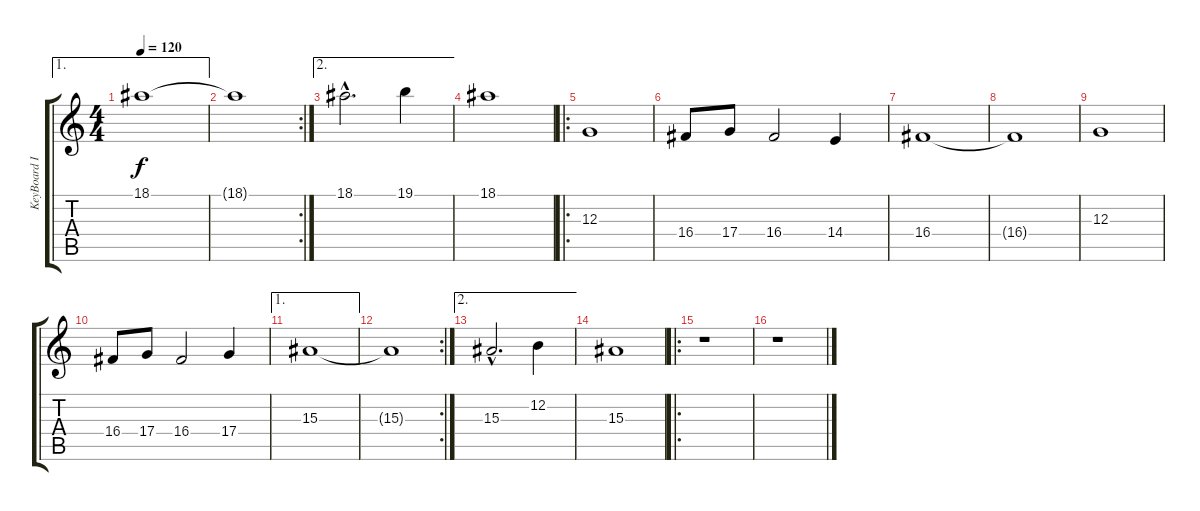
\track ("KeyBoard II" "KeyBoard I") {instrument panflute}
\staff {score tabs}
\tuning (E4 B3 G3 D3 A2 E2) {hide}
\ae 1
\ts (4 4)
\tempo 120
\clef g2
\ks c
18.1.1{dy f} |
\rc 2
18.1{t}.1 |
\ae 2
18.1{hac}.2{d} 19.1.4 |
18.1.1 |
\ro
12.3.1{instrument choiraahs} |
16.4.8{instrument choiraahs} 17.4.8 16.4.2 14.4.4 |
16.4.1{instrument choiraahs} |
16.4{t}.1 |
12.3.1{instrument choiraahs} |
16.4.8{instrument choiraahs} 17.4.8 16.4.2 17.4.4 |
\ae 1
15.3.1{instrument choiraahs} |
\rc 2
15.3{t}.1 |
\ae 2
15.3{hac}.2{d instrument choiraahs} 12.2.4 |
15.3.1{instrument choiraahs} |
\ro
r.1 |
r.1
